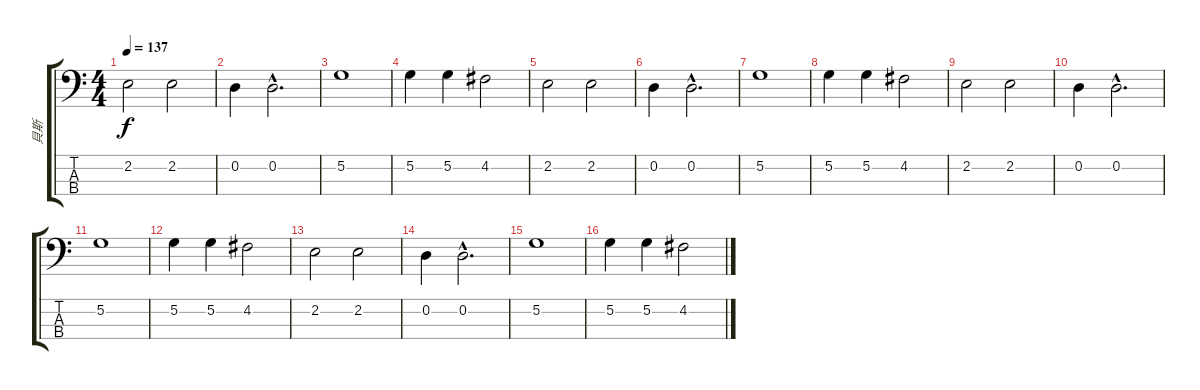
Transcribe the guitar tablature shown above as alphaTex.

\track ("貝斯" "貝斯") {instrument electricbassfinger}
\staff {score tabs}
\tuning (G2 D2 A1 E1) {hide}
\ts (4 4)
\tempo 137
\clef f4
\ks c
2.2.2{dy f} 2.2.2 |
0.2.4 0.2{hac}.2{d} |
5.2.1 |
5.2.4 5.2.4 4.2.2 |
2.2.2 2.2.2 |
0.2.4 0.2{hac}.2{d} |
5.2.1 |
5.2.4 5.2.4 4.2.2 |
2.2.2 2.2.2 |
0.2.4 0.2{hac}.2{d} |
5.2.1 |
5.2.4 5.2.4 4.2.2 |
2.2.2 2.2.2 |
0.2.4 0.2{hac}.2{d} |
5.2.1 |
5.2.4 5.2.4 4.2.2
